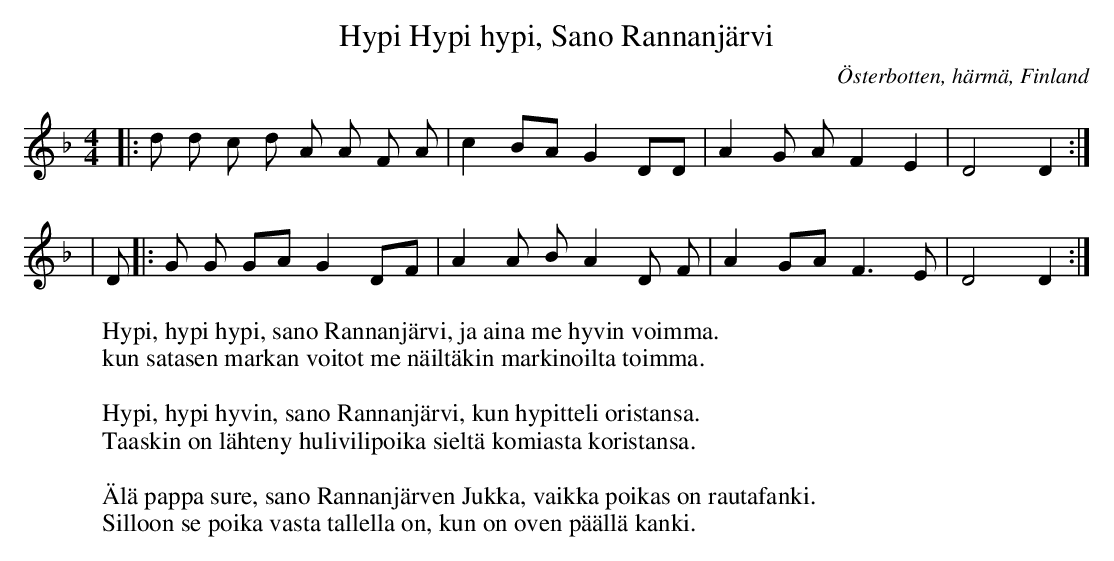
X:1
T: Hypi Hypi hypi, Sano Rannanjärvi
O: Österbotten, härmä, Finland
M: 4/4
K: Dm
|: d d c d A A F A| c2 BA G2 DD | A2 G A F2 E2 | D4 D2 :|
| D |: G G GA G2 DF | A2 A B A2 D F | A2 GA F3 E | D4 D2 :|
W: Hypi, hypi hypi, sano Rannanjärvi, ja aina me hyvin voimma.
W: kun satasen markan voitot me näiltäkin markinoilta toimma.
W:
W: Hypi, hypi hyvin, sano Rannanjärvi, kun hypitteli oristansa.
W: Taaskin on lähteny hulivilipoika sieltä komiasta koristansa.
W:
W: Älä pappa sure, sano Rannanjärven Jukka, vaikka poikas on rautafanki.
W: Silloon se poika vasta tallella on, kun on oven päällä kanki.
